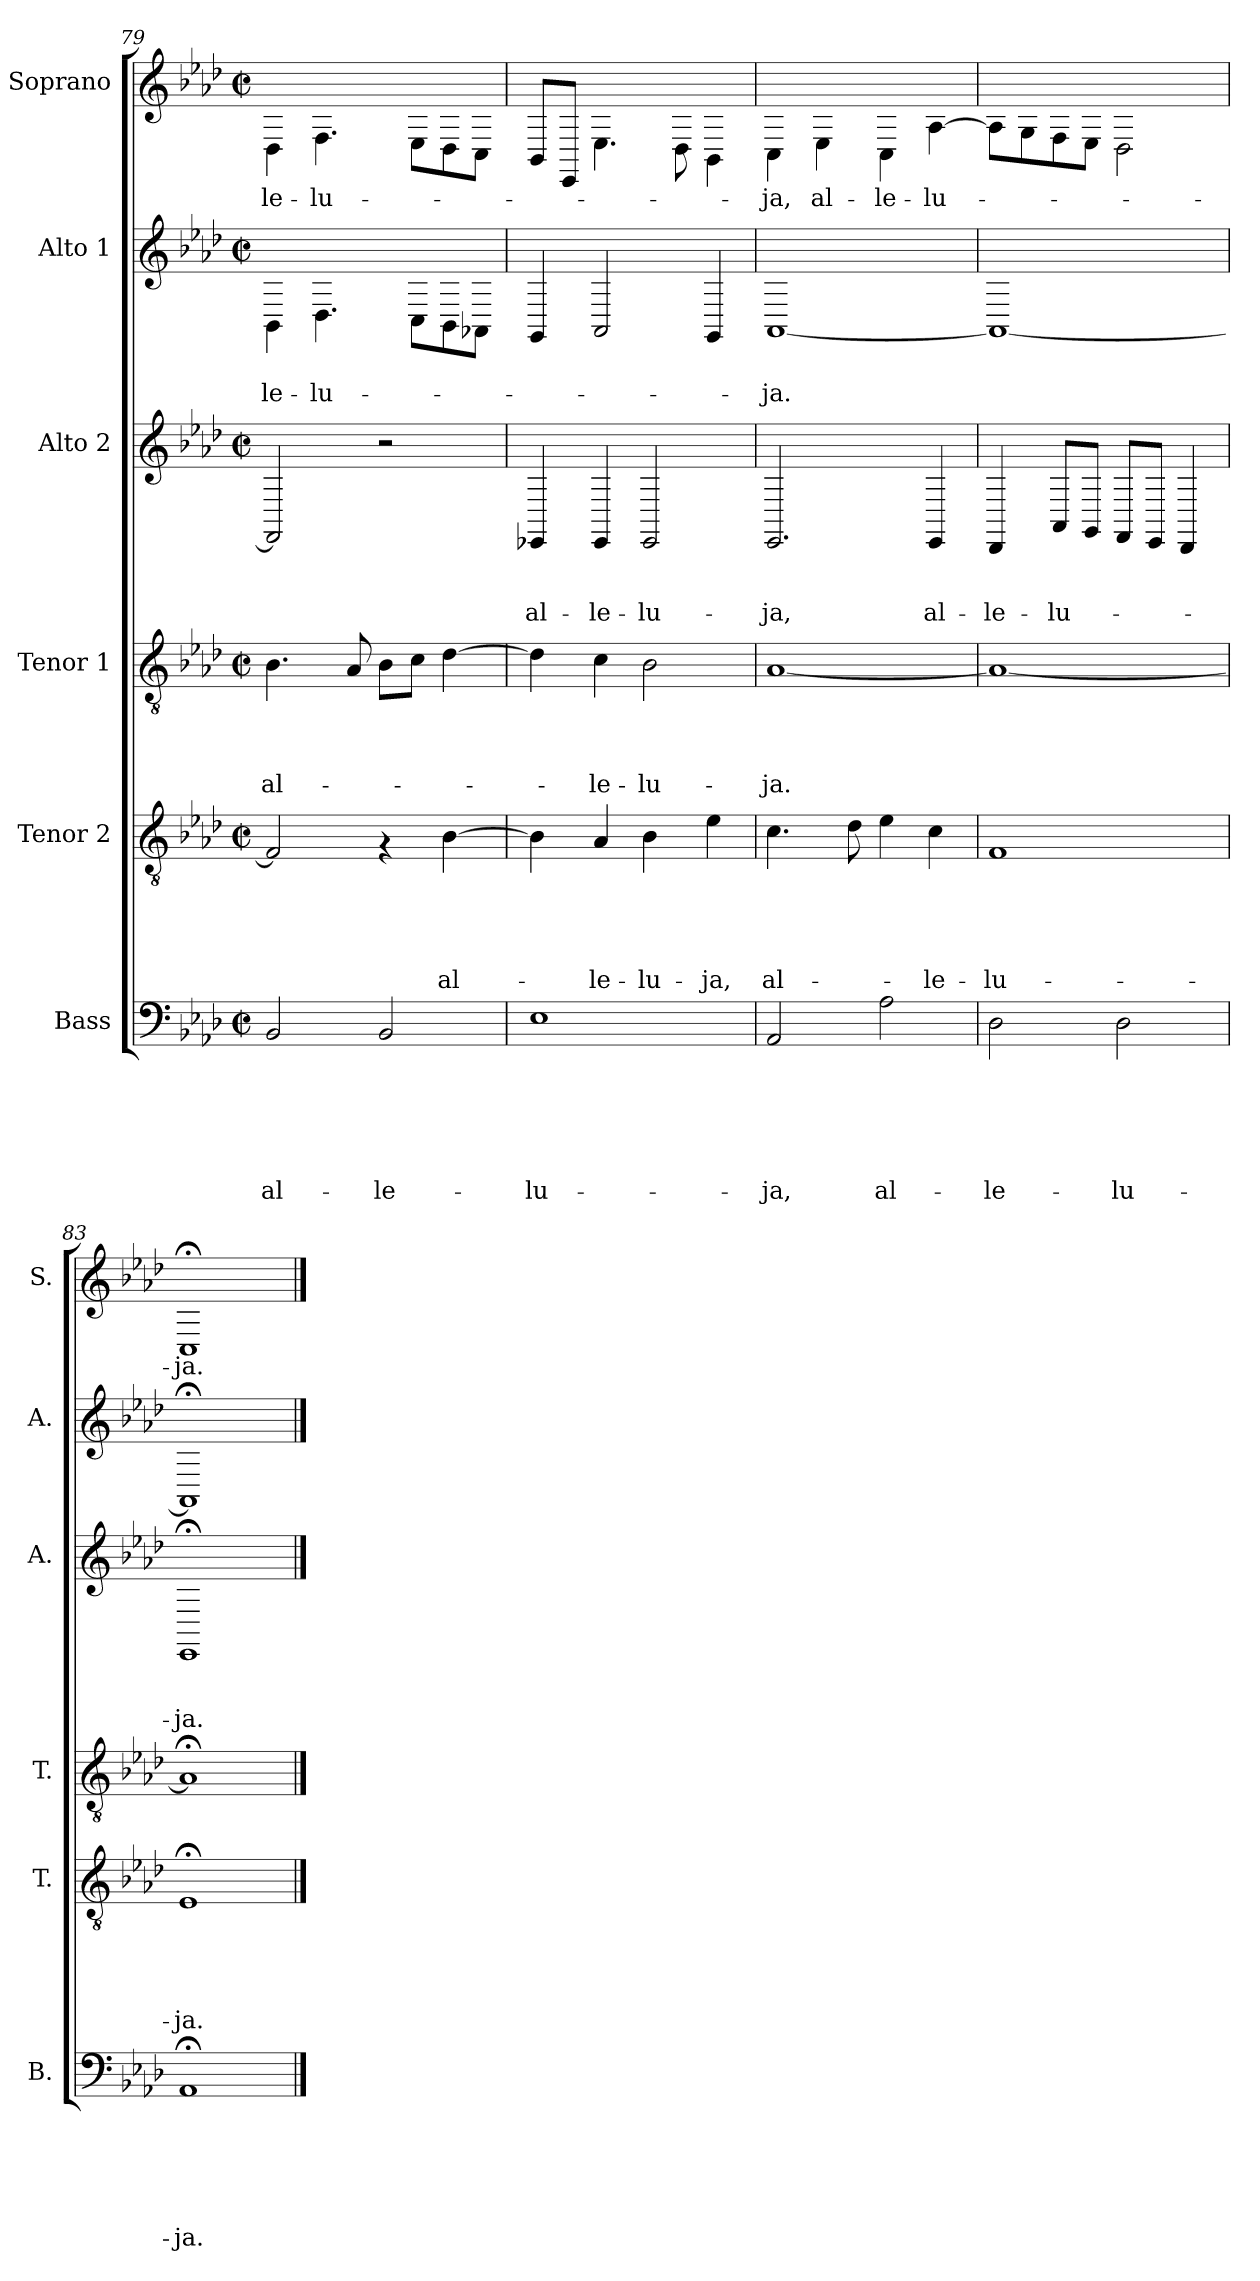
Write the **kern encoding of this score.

**kern	**text	**text	**text	**text	**text	**text	**kern	**text	**text	**text	**text	**text	**kern	**text	**text	**text	**text	**kern	**text	**text	**text	**kern	**text	**text	**kern	**text
*part6	*part6	*part6	*part6	*part6	*part6	*part6	*part5	*part5	*part5	*part5	*part5	*part5	*part4	*part4	*part4	*part4	*part4	*part3	*part3	*part3	*part3	*part2	*part2	*part2	*part1	*part1
*staff6	*staff6	*staff6	*staff6	*staff6	*staff6	*staff6	*staff5	*staff5	*staff5	*staff5	*staff5	*staff5	*staff4	*staff4	*staff4	*staff4	*staff4	*staff3	*staff3	*staff3	*staff3	*staff2	*staff2	*staff2	*staff1	*staff1
*I"Bass	*	*	*	*	*	*	*I"Tenor 2	*	*	*	*	*	*I"Tenor 1	*	*	*	*	*I"Alto 2	*	*	*	*I"Alto 1	*	*	*I"Soprano	*
*I'B.	*	*	*	*	*	*	*I'T.	*	*	*	*	*	*I'T.	*	*	*	*	*I'A.	*	*	*	*I'A.	*	*	*I'S.	*
*clefF4	*	*	*	*	*	*	*clefGv2	*	*	*	*	*	*clefGv2	*	*	*	*	*clefG2	*	*	*	*clefG2	*	*	*clefG2	*
*k[b-e-a-d-]	*	*	*	*	*	*	*k[b-e-a-d-]	*	*	*	*	*	*k[b-e-a-d-]	*	*	*	*	*k[b-e-a-d-]	*	*	*	*k[b-e-a-d-]	*	*	*k[b-e-a-d-]	*
*A-:	*	*	*	*	*	*	*A-:	*	*	*	*	*	*A-:	*	*	*	*	*A-:	*	*	*	*A-:	*	*	*A-:	*
*M2/2	*	*	*	*	*	*	*M2/2	*	*	*	*	*	*M2/2	*	*	*	*	*M2/2	*	*	*	*M2/2	*	*	*M2/2	*
*met(c|)	*	*	*	*	*	*	*met(c|)	*	*	*	*	*	*met(c|)	*	*	*	*	*met(c|)	*	*	*	*met(c|)	*	*	*met(c|)	*
=79	=79	=79	=79	=79	=79	=79	=79	=79	=79	=79	=79	=79	=79	=79	=79	=79	=79	=79	=79	=79	=79	=79	=79	=79	=79	=79
!	!	!	!	!	!	!LO:LY:b	!	!	!	!	!	!	!	!	!	!	!LO:LY:b	!	!	!	!	!	!	!LO:LY:b	!	!LO:LY:b
2BB-/	.	.	.	.	.	al-	2F/]	.	.	.	.	.	4.B-\	.	.	.	al-	2FF/]	.	.	.	4BB-\	.	-le-	4D-\	-le-
!	!	!	!	!	!	!	!	!	!	!	!	!	!	!	!	!	!	!	!	!	!	!	!	!LO:LY:b	!	!LO:LY:b
.	.	.	.	.	.	.	.	.	.	.	.	.	.	.	.	.	.	.	.	.	.	4.D-\	.	-lu-	4.F\	-lu-
.	.	.	.	.	.	.	.	.	.	.	.	.	8A-/	.	.	.	.	.	.	.	.	.	.	.	.	.
!	!	!	!	!	!	!LO:LY:b	!	!	!	!	!	!	!	!	!	!	!	!	!	!	!	!	!	!	!	!
2BB-/	.	.	.	.	.	-le-	4rF	.	.	.	.	.	8B-\L	.	.	.	.	2r	.	.	.	.	.	.	.	.
.	.	.	.	.	.	.	.	.	.	.	.	.	8c\J	.	.	.	.	.	.	.	.	8C\L	.	.	8E-\L	.
!	!	!	!	!	!	!	!	!	!	!	!	!LO:LY:b	!	!	!	!	!	!	!	!	!	!	!	!	!	!
.	.	.	.	.	.	.	[>4B-\	.	.	.	.	al-	[>4d-\	.	.	.	.	.	.	.	.	8BB-\	.	.	8D-\	.
.	.	.	.	.	.	.	.	.	.	.	.	.	.	.	.	.	.	.	.	.	.	8AA-X\J	.	.	8C\J	.
=80	=80	=80	=80	=80	=80	=80	=80	=80	=80	=80	=80	=80	=80	=80	=80	=80	=80	=80	=80	=80	=80	=80	=80	=80	=80	=80
!	!	!	!	!	!	!LO:LY:b	!	!	!	!	!	!	!	!	!	!	!	!	!	!	!LO:LY:b	!	!	!	!	!
1E-	.	.	.	.	.	-lu-	4B-\]	.	.	.	.	.	4d-\]	.	.	.	.	4EE-X/	.	.	al-	4GG/	.	.	8BB-/L	.
.	.	.	.	.	.	.	.	.	.	.	.	.	.	.	.	.	.	.	.	.	.	.	.	.	8EE-/J	.
!	!	!	!	!	!	!	!	!	!	!	!	!LO:LY:b	!	!	!	!	!LO:LY:b	!	!	!	!LO:LY:b	!	!	!	!	!
.	.	.	.	.	.	.	4A-/	.	.	.	.	-le-	4c\	.	.	.	-le-	4EE-/	.	.	-le-	2AA-/	.	.	4.E-\	.
!	!	!	!	!	!	!	!	!	!	!	!	!LO:LY:b	!	!	!	!	!LO:LY:b	!	!	!	!LO:LY:b	!	!	!	!	!
.	.	.	.	.	.	.	4B-\	.	.	.	.	-lu-	2B-\	.	.	.	-lu-	2EE-/	.	.	-lu-	.	.	.	.	.
.	.	.	.	.	.	.	.	.	.	.	.	.	.	.	.	.	.	.	.	.	.	.	.	.	8D-\	.
!	!	!	!	!	!	!	!	!	!	!	!	!LO:LY:b	!	!	!	!	!	!	!	!	!	!	!	!	!	!
.	.	.	.	.	.	.	4e-\	.	.	.	.	-ja,	.	.	.	.	.	.	.	.	.	4GG/	.	.	4BB-\	.
=81	=81	=81	=81	=81	=81	=81	=81	=81	=81	=81	=81	=81	=81	=81	=81	=81	=81	=81	=81	=81	=81	=81	=81	=81	=81	=81
!	!	!	!	!	!	!LO:LY:b	!	!	!	!	!	!LO:LY:b	!	!	!	!	!LO:LY:b	!	!	!	!LO:LY:b	!	!	!LO:LY:b	!	!LO:LY:b
2AA-/	.	.	.	.	.	-ja,	4.c\	.	.	.	.	al-	[<1A-	.	.	.	-ja.	2.EE-/	.	.	-ja,	[<1AA-	.	-ja.	4C\	-ja,
!	!	!	!	!	!	!	!	!	!	!	!	!	!	!	!	!	!	!	!	!	!	!	!	!	!	!LO:LY:b
.	.	.	.	.	.	.	.	.	.	.	.	.	.	.	.	.	.	.	.	.	.	.	.	.	4E-\	al-
.	.	.	.	.	.	.	8d-\	.	.	.	.	.	.	.	.	.	.	.	.	.	.	.	.	.	.	.
!	!	!	!	!	!	!LO:LY:b	!	!	!	!	!	!	!	!	!	!	!	!	!	!	!	!	!	!	!	!LO:LY:b
2A-\	.	.	.	.	.	al-	4e-\	.	.	.	.	.	.	.	.	.	.	.	.	.	.	.	.	.	4C\	-le-
!	!	!	!	!	!	!	!	!	!	!	!	!LO:LY:b	!	!	!	!	!	!	!	!	!LO:LY:b	!	!	!	!	!LO:LY:b
.	.	.	.	.	.	.	4c\	.	.	.	.	-le-	.	.	.	.	.	4EE-/	.	.	al-	.	.	.	[>4A-\	-lu-
=82	=82	=82	=82	=82	=82	=82	=82	=82	=82	=82	=82	=82	=82	=82	=82	=82	=82	=82	=82	=82	=82	=82	=82	=82	=82	=82
!	!	!	!	!	!	!LO:LY:b	!	!	!	!	!	!LO:LY:b	!	!	!	!	!	!	!	!	!LO:LY:b	!	!	!	!	!
2D-\	.	.	.	.	.	-le-	1F	.	.	.	.	-lu-	1A-_	.	.	.	.	4DD-/	.	.	-le-	1AA-_	.	.	8A-\L]	.
.	.	.	.	.	.	.	.	.	.	.	.	.	.	.	.	.	.	.	.	.	.	.	.	.	8G\	.
!	!	!	!	!	!	!	!	!	!	!	!	!	!	!	!	!	!	!	!	!	!LO:LY:b	!	!	!	!	!
.	.	.	.	.	.	.	.	.	.	.	.	.	.	.	.	.	.	8AA-/L	.	.	-lu-	.	.	.	8F\	.
.	.	.	.	.	.	.	.	.	.	.	.	.	.	.	.	.	.	8GG/J	.	.	.	.	.	.	8E-\J	.
!	!	!	!	!	!	!LO:LY:b	!	!	!	!	!	!	!	!	!	!	!	!	!	!	!	!	!	!	!	!
2D-\	.	.	.	.	.	-lu-	.	.	.	.	.	.	.	.	.	.	.	8FF/L	.	.	.	.	.	.	2D-\	.
.	.	.	.	.	.	.	.	.	.	.	.	.	.	.	.	.	.	8EE-/J	.	.	.	.	.	.	.	.
.	.	.	.	.	.	.	.	.	.	.	.	.	.	.	.	.	.	4DD-/	.	.	.	.	.	.	.	.
=83	=83	=83	=83	=83	=83	=83	=83	=83	=83	=83	=83	=83	=83	=83	=83	=83	=83	=83	=83	=83	=83	=83	=83	=83	=83	=83
!	!	!	!	!	!	!LO:LY:b	!	!	!	!	!	!LO:LY:b	!	!	!	!	!	!	!	!	!LO:LY:b	!	!	!	!	!LO:LY:b
1AA-;	.	.	.	.	.	-ja.	1E-;	.	.	.	.	-ja.	1A-;<]	.	.	.	.	1EE-;	.	.	-ja.	1AA-;<]	.	.	1C;<	-ja.
==	==	==	==	==	==	==	==	==	==	==	==	==	==	==	==	==	==	==	==	==	==	==	==	==	==	==
*-	*-	*-	*-	*-	*-	*-	*-	*-	*-	*-	*-	*-	*-	*-	*-	*-	*-	*-	*-	*-	*-	*-	*-	*-	*-	*-
